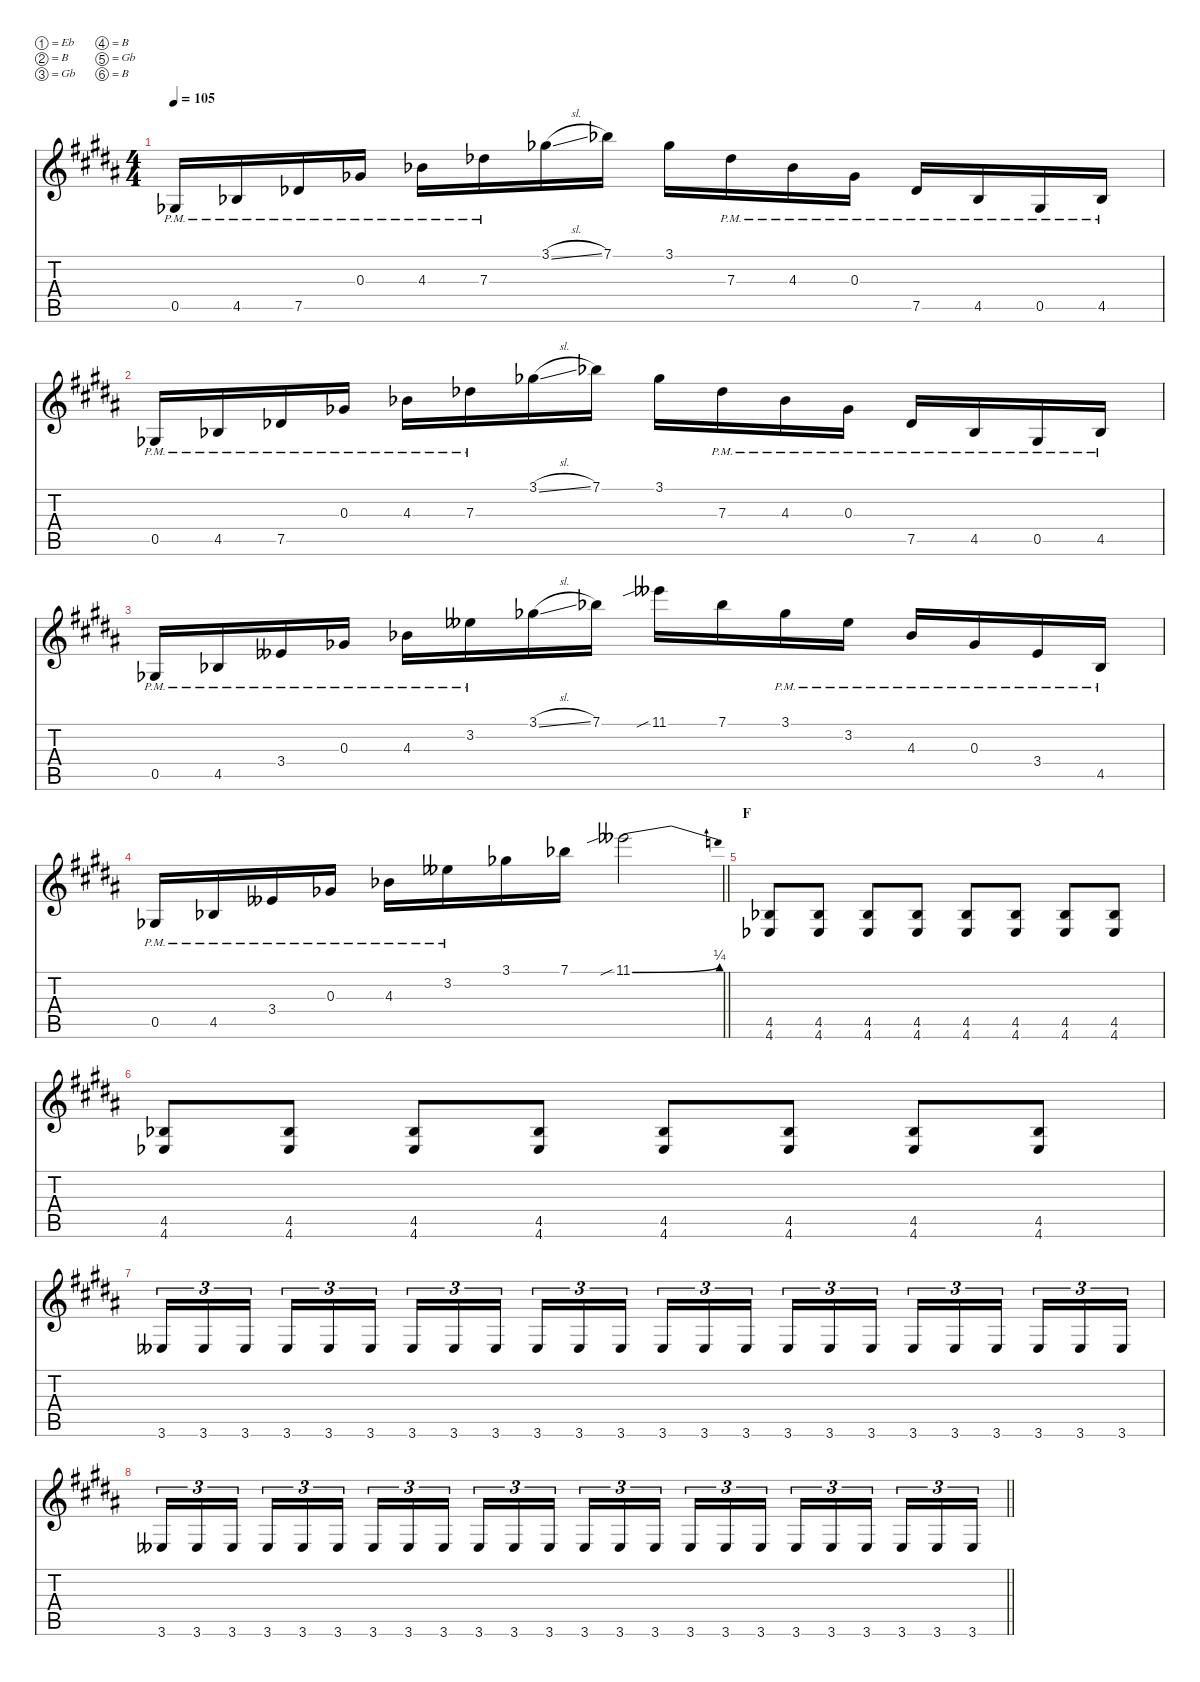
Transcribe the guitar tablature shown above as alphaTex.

\defaultSystemsLayout 4
\hideDynamics
\bracketExtendMode nobrackets
\singleTrackTrackNamePolicy hidden
\multiTrackTrackNamePolicy hidden
\firstSystemTrackNameMode fullname
\firstSystemTrackNameOrientation horizontal
\otherSystemsTrackNameOrientation horizontal
\track ("Guitar II" "dist.guit.") {mute instrument distortionguitar}
\staff {score tabs}
\tuning (Eb4 B3 Gb3 B2 Gb2 B1)
\ts (4 4)
\tempo 105
\clef g2
\ks b
0.5{pm acc b}.16{dy f} 4.5{pm acc b}.16 7.5{pm acc b}.16 0.3{pm acc b}.16 4.3{pm acc b}.16 7.3{pm acc b}.16 3.1{sl acc b}.16 7.1{acc b}.16 3.1{acc b}.16 7.3{pm acc b}.16 4.3{pm acc b}.16 0.3{pm acc b}.16 7.5{pm acc b}.16 4.5{pm acc b}.16 0.5{pm acc b}.16 4.5{pm acc b}.16 |
0.5{pm acc b}.16 4.5{pm acc b}.16 7.5{pm acc b}.16 0.3{pm acc b}.16 4.3{pm acc b}.16 7.3{pm acc b}.16 3.1{sl acc b}.16 7.1{acc b}.16 3.1{acc b}.16 7.3{pm acc b}.16 4.3{pm acc b}.16 0.3{pm acc b}.16 7.5{pm acc b}.16 4.5{pm acc b}.16 0.5{pm acc b}.16 4.5{pm acc b}.16 |
0.5{pm acc b}.16 4.5{pm acc b}.16 3.4{pm acc bb}.16 0.3{pm acc b}.16 4.3{pm acc b}.16 3.2{pm acc bb}.16 3.1{sl acc b}.16 7.1{acc b}.16 11.1{sib acc bb}.16 7.1{acc b}.16 3.1{pm acc b}.16 3.2{pm acc bb}.16 4.3{pm acc b}.16 0.3{pm acc b}.16 3.4{pm acc bb}.16 4.5{pm acc b}.16 |
\barLineRight lightlight
0.5{pm acc b}.16 4.5{pm acc b}.16 3.4{pm acc bb}.16 0.3{pm acc b}.16 4.3{pm acc b}.16 3.2{pm acc bb}.16 3.1{acc b}.16 7.1{acc b}.16 11.1{be (bend 0 0 15 1) sib acc bb}.2 |
\section ("" "F")
(4.5{acc b} 4.6{acc b}).8 (4.5{acc b} 4.6{acc b}).8 (4.5{acc b} 4.6{acc b}).8 (4.5{acc b} 4.6{acc b}).8 (4.5{acc b} 4.6{acc b}).8 (4.5{acc b} 4.6{acc b}).8 (4.5{acc b} 4.6{acc b}).8 (4.5{acc b} 4.6{acc b}).8 |
(4.5{acc b} 4.6{acc b}).8 (4.5{acc b} 4.6{acc b}).8 (4.5{acc b} 4.6{acc b}).8 (4.5{acc b} 4.6{acc b}).8 (4.5{acc b} 4.6{acc b}).8 (4.5{acc b} 4.6{acc b}).8 (4.5{acc b} 4.6{acc b}).8 (4.5{acc b} 4.6{acc b}).8 |
3.6{acc bb}.16{tu (3 2)} 3.6{acc bb}.16{tu (3 2)} 3.6{acc bb}.16{tu (3 2)} 3.6{acc bb}.16{tu (3 2)} 3.6{acc bb}.16{tu (3 2)} 3.6{acc bb}.16{tu (3 2)} 3.6{acc bb}.16{tu (3 2)} 3.6{acc bb}.16{tu (3 2)} 3.6{acc bb}.16{tu (3 2)} 3.6{acc bb}.16{tu (3 2)} 3.6{acc bb}.16{tu (3 2)} 3.6{acc bb}.16{tu (3 2)} 3.6{acc bb}.16{tu (3 2)} 3.6{acc bb}.16{tu (3 2)} 3.6{acc bb}.16{tu (3 2)} 3.6{acc bb}.16{tu (3 2)} 3.6{acc bb}.16{tu (3 2)} 3.6{acc bb}.16{tu (3 2)} 3.6{acc bb}.16{tu (3 2)} 3.6{acc bb}.16{tu (3 2)} 3.6{acc bb}.16{tu (3 2)} 3.6{acc bb}.16{tu (3 2)} 3.6{acc bb}.16{tu (3 2)} 3.6{acc bb}.16{tu (3 2)} |
\barLineRight lightlight
3.6{acc bb}.16{tu (3 2)} 3.6{acc bb}.16{tu (3 2)} 3.6{acc bb}.16{tu (3 2)} 3.6{acc bb}.16{tu (3 2)} 3.6{acc bb}.16{tu (3 2)} 3.6{acc bb}.16{tu (3 2)} 3.6{acc bb}.16{tu (3 2)} 3.6{acc bb}.16{tu (3 2)} 3.6{acc bb}.16{tu (3 2)} 3.6{acc bb}.16{tu (3 2)} 3.6{acc bb}.16{tu (3 2)} 3.6{acc bb}.16{tu (3 2)} 3.6{acc bb}.16{tu (3 2)} 3.6{acc bb}.16{tu (3 2)} 3.6{acc bb}.16{tu (3 2)} 3.6{acc bb}.16{tu (3 2)} 3.6{acc bb}.16{tu (3 2)} 3.6{acc bb}.16{tu (3 2)} 3.6{acc bb}.16{tu (3 2)} 3.6{acc bb}.16{tu (3 2)} 3.6{acc bb}.16{tu (3 2)} 3.6{acc bb}.16{tu (3 2)} 3.6{acc bb}.16{tu (3 2)} 3.6{acc bb}.16{tu (3 2)}
